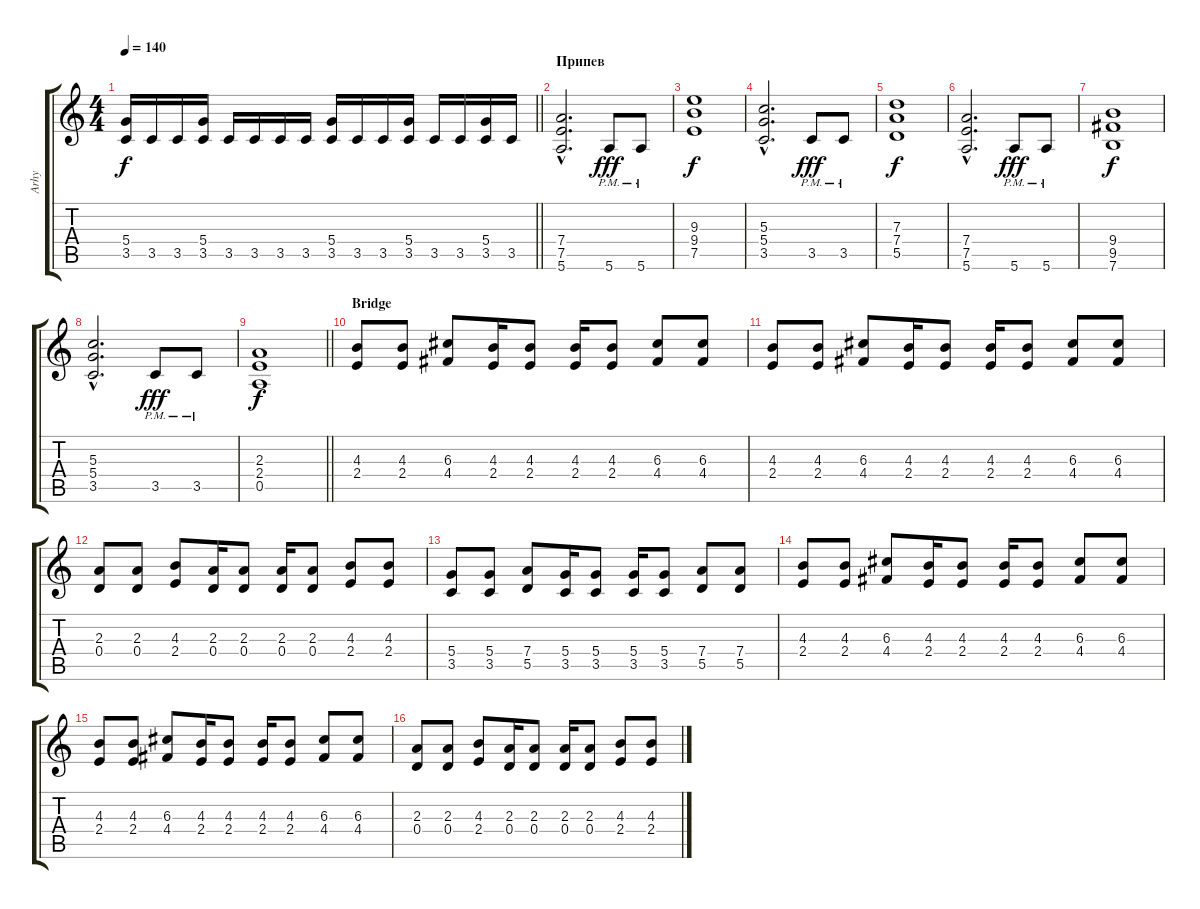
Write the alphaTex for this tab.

\track ("Arhy" "Arhy") {instrument distortionguitar}
\staff {score tabs}
\tuning (E4 B3 G3 D3 A2 E2) {hide}
\ts (4 4)
\tempo 140
\clef g2
\barLineRight lightlight
\ks c
(5.4 3.5).16{dy f} 3.5.16 3.5.16 (5.4 3.5).16 3.5.16 3.5.16 3.5.16 3.5.16 (5.4 3.5).16 3.5.16 3.5.16 (5.4 3.5).16 3.5.16 3.5.16 (5.4 3.5).16 3.5.16 |
\section ("" "Припев")
(7.4{hac} 7.5{hac} 5.6{hac}).2{d} 5.6{pm}.8{dy fff} 5.6{pm}.8 |
(9.3 9.4 7.5).1{dy f} |
(5.3{hac} 5.4{hac} 3.5{hac}).2{d} 3.5{pm}.8{dy fff} 3.5{pm}.8 |
(7.3 7.4 5.5).1{dy f} |
(7.4{hac} 7.5{hac} 5.6{hac}).2{d} 5.6{pm}.8{dy fff} 5.6{pm}.8 |
(9.4 9.5 7.6).1{dy f} |
(5.3{hac} 5.4{hac} 3.5{hac}).2{d} 3.5{pm}.8{dy fff} 3.5{pm}.8 |
\barLineRight lightlight
(2.3 2.4 0.5).1{dy f} |
\section ("" "Bridge")
(4.3 2.4).8{volume 10} (4.3 2.4).8 (6.3 4.4).8 (4.3 2.4).16 (4.3 2.4).8 (4.3 2.4).16 (4.3 2.4).8 (6.3 4.4).8 (6.3 4.4).8 |
(4.3 2.4).8 (4.3 2.4).8 (6.3 4.4).8 (4.3 2.4).16 (4.3 2.4).8 (4.3 2.4).16 (4.3 2.4).8 (6.3 4.4).8 (6.3 4.4).8 |
(2.3 0.4).8 (2.3 0.4).8 (4.3 2.4).8 (2.3 0.4).16 (2.3 0.4).8 (2.3 0.4).16 (2.3 0.4).8 (4.3 2.4).8 (4.3 2.4).8 |
(5.4 3.5).8 (5.4 3.5).8 (7.4 5.5).8 (5.4 3.5).16 (5.4 3.5).8 (5.4 3.5).16 (5.4 3.5).8 (7.4 5.5).8 (7.4 5.5).8 |
(4.3 2.4).8 (4.3 2.4).8 (6.3 4.4).8 (4.3 2.4).16 (4.3 2.4).8 (4.3 2.4).16 (4.3 2.4).8 (6.3 4.4).8 (6.3 4.4).8 |
(4.3 2.4).8 (4.3 2.4).8 (6.3 4.4).8 (4.3 2.4).16 (4.3 2.4).8 (4.3 2.4).16 (4.3 2.4).8 (6.3 4.4).8 (6.3 4.4).8 |
(2.3 0.4).8 (2.3 0.4).8 (4.3 2.4).8 (2.3 0.4).16 (2.3 0.4).8 (2.3 0.4).16 (2.3 0.4).8 (4.3 2.4).8 (4.3 2.4).8
